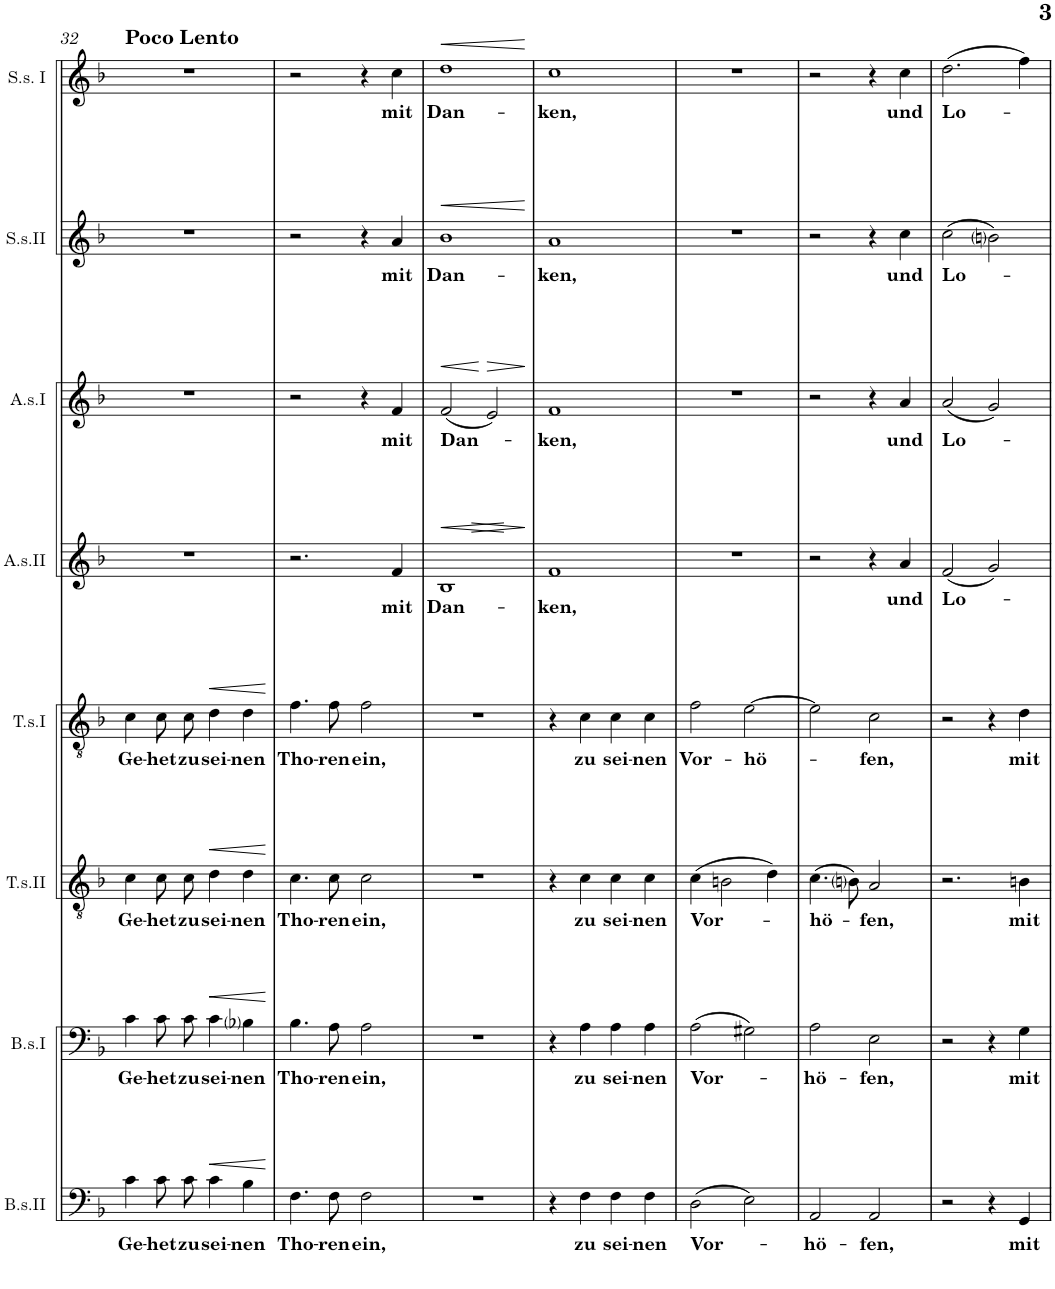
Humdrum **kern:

**kern	**text	**dynam	**kern	**text	**dynam	**kern	**text	**dynam	**kern	**text	**dynam	**kern	**text	**dynam	**kern	**text	**dynam	**kern	**text	**dynam	**kern	**text	**dynam
*part8	*part8	*part8	*part7	*part7	*part7	*part6	*part6	*part6	*part5	*part5	*part5	*part4	*part4	*part4	*part3	*part3	*part3	*part2	*part2	*part2	*part1	*part1	*part1
*staff8	*staff8	*staff8	*staff7	*staff7	*staff7	*staff6	*staff6	*staff6	*staff5	*staff5	*staff5	*staff4	*staff4	*staff4	*staff3	*staff3	*staff3	*staff2	*staff2	*staff2	*staff1	*staff1	*staff1
*I"Bass solo II	*	*	*I"Bass solo I	*	*	*I"Tenor solo II	*	*	*I"Tenor solo I	*	*	*I"Alto solo II	*	*	*I"Alto solo I	*	*	*I"Soprano solo II	*	*	*I"Soprano solo I	*	*
*I'B.s.II	*	*	*I'B.s.I	*	*	*I'T.s.II	*	*	*I'T.s.I	*	*	*I'A.s.II	*	*	*I'A.s.I	*	*	*I'S.s.II	*	*	*I'S.s. I	*	*
!!LO:PB:g=z
*clefF4	*	*	*clefF4	*	*	*clefGv2	*	*	*clefGv2	*	*	*clefG2	*	*	*clefG2	*	*	*clefG2	*	*	*clefG2	*	*
*k[b-]	*	*	*k[b-]	*	*	*k[b-]	*	*	*k[b-]	*	*	*k[b-]	*	*	*k[b-]	*	*	*k[b-]	*	*	*k[b-]	*	*
*M4/4	*	*	*M4/4	*	*	*M4/4	*	*	*M4/4	*	*	*M4/4	*	*	*M4/4	*	*	*M4/4	*	*	*M4/4	*	*
*met(c)	*	*	*met(c)	*	*	*met(c)	*	*	*met(c)	*	*	*met(c)	*	*	*met(c)	*	*	*met(c)	*	*	*met(c)	*	*
=32	=32	=32	=32	=32	=32	=32	=32	=32	=32	=32	=32	=32	=32	=32	=32	=32	=32	=32	=32	=32	=32	=32	=32
!	!LO:LY:b	!	!	!LO:LY:b	!	!	!LO:LY:b	!	!	!LO:LY:b	!	!	!	!	!	!	!	!	!	!	!	!	!
4c\	Ge-	.	4c\	Ge-	.	4c\	Ge-	.	4c\	Ge-	.	1r	.	.	1r	.	.	1r	.	.	1r	.	.
!	!LO:LY:b	!	!	!LO:LY:b	!	!	!LO:LY:b	!	!	!LO:LY:b	!	!	!	!	!	!	!	!	!	!	!	!	!
8c\L	-het	.	8c\L	-het	.	8c\L	-het	.	8c\L	-het	.	.	.	.	.	.	.	.	.	.	.	.	.
!	!LO:LY:b	!	!	!LO:LY:b	!	!	!LO:LY:b	!	!	!LO:LY:b	!	!	!	!	!	!	!	!	!	!	!	!	!
8c\J	zu	.	8c\J	zu	.	8c\J	zu	.	8c\J	zu	.	.	.	.	.	.	.	.	.	.	.	.	.
!	!LO:LY:b	!LO:HP:b	!	!LO:LY:b	!LO:HP:b	!	!LO:LY:b	!LO:HP:b	!	!LO:LY:b	!LO:HP:b	!	!	!	!	!	!	!	!	!	!	!	!
4c\	sei-	<	4c\	sei-	<	4d\	sei-	<	4d\	sei-	<	.	.	.	.	.	.	.	.	.	.	.	.
!	!LO:LY:b	!	!	!LO:LY:b	!	!	!LO:LY:b	!	!	!LO:LY:b	!	!	!	!	!	!	!	!	!	!	!	!	!
4B-\	-nen	.	4B-i\	-nen	.	4d\	-nen	.	4d\	-nen	.	.	.	.	.	.	.	.	.	.	.	.	.
.	.	[	.	.	[	.	.	[	.	.	[	.	.	.	.	.	.	.	.	.	.	.	.
=33	=33	=33	=33	=33	=33	=33	=33	=33	=33	=33	=33	=33	=33	=33	=33	=33	=33	=33	=33	=33	=33	=33	=33
!	!LO:LY:b	!	!	!LO:LY:b	!	!	!LO:LY:b	!	!	!LO:LY:b	!	!	!	!	!	!	!	!	!	!	!	!	!
4.F\	Tho-	.	4.B-\	Tho-	.	4.c\	Tho-	.	4.f\	Tho-	.	2.r	.	.	2r	.	.	2r	.	.	2r	.	.
!	!LO:LY:b	!	!	!LO:LY:b	!	!	!LO:LY:b	!	!	!LO:LY:b	!	!	!	!	!	!	!	!	!	!	!	!	!
8F\	-ren	.	8A\	-ren	.	8c\	-ren	.	8f\	-ren	.	.	.	.	.	.	.	.	.	.	.	.	.
!	!LO:LY:b	!	!	!LO:LY:b	!	!	!LO:LY:b	!	!	!LO:LY:b	!	!	!	!	!	!	!	!	!	!	!	!	!
2F\	ein,	.	2A\	ein,	.	2c\	ein,	.	2f\	ein,	.	.	.	.	4r	.	.	4r	.	.	4r	.	.
!	!	!	!	!	!	!	!	!	!	!	!	!	!LO:LY:b	!	!	!LO:LY:b	!	!	!LO:LY:b	!	!	!LO:LY:b	!
.	.	.	.	.	.	.	.	.	.	.	.	4f/	mit	.	4f/	mit	.	4a/	mit	.	4cc\	mit	.
=34	=34	=34	=34	=34	=34	=34	=34	=34	=34	=34	=34	=34	=34	=34	=34	=34	=34	=34	=34	=34	=34	=34	=34
!	!	!	!	!	!	!	!	!	!	!	!	!	!LO:LY:b	!LO:HP:b	!	!	!	!	!	!	!	!	!
!	!	!	!	!	!	!	!	!	!	!	!	!	!	!LO:HP:n=1:b	!	!LO:LY:b	!LO:HP:b	!	!LO:LY:b	!LO:HP:b	!	!LO:LY:b	!LO:HP:b
1r	.	.	1r	.	.	1r	.	.	1r	.	.	1B-	Dan-	< >	(2f/	Dan-	<	1b-	Dan-	<	1dd	Dan-	<
!	!	!	!	!	!	!	!	!	!	!	!	!	!	!	!	!	!LO:HP:n=1:b	!	!	!	!	!	!
.	.	.	.	.	.	.	.	.	.	.	.	.	.	.	2e/)	.	[ >	.	.	.	.	.	.
.	.	.	.	.	.	.	.	.	.	.	.	.	.	[	.	.	]	.	.	[	.	.	[
=35	=35	=35	=35	=35	=35	=35	=35	=35	=35	=35	=35	=35	=35	=35	=35	=35	=35	=35	=35	=35	=35	=35	=35
!	!	!	!	!	!	!	!	!	!	!	!	!	!LO:LY:b	!	!	!LO:LY:b	!	!	!LO:LY:b	!	!	!LO:LY:b	!
4r	.	.	4r	.	.	4r	.	.	4r	.	.	1f	-ken,	.	1f	-ken,	.	1a	-ken,	.	1cc	-ken,	.
!	!LO:LY:b	!	!	!LO:LY:b	!	!	!LO:LY:b	!	!	!LO:LY:b	!	!	!	!	!	!	!	!	!	!	!	!	!
4F\	zu	.	4A\	zu	.	4c\	zu	.	4c\	zu	.	.	.	.	.	.	.	.	.	.	.	.	.
!	!LO:LY:b	!	!	!LO:LY:b	!	!	!LO:LY:b	!	!	!LO:LY:b	!	!	!	!	!	!	!	!	!	!	!	!	!
4F\	sei-	.	4A\	sei-	.	4c\	sei-	.	4c\	sei-	.	.	.	.	.	.	.	.	.	.	.	.	.
!	!LO:LY:b	!	!	!LO:LY:b	!	!	!LO:LY:b	!	!	!LO:LY:b	!	!	!	!	!	!	!	!	!	!	!	!	!
4F\	-nen	.	4A\	-nen	.	4c\	-nen	.	4c\	-nen	.	.	.	.	.	.	.	.	.	.	.	.	.
.	.	.	.	.	.	.	.	.	.	.	.	.	.	]	.	.	.	.	.	.	.	.	.
=36	=36	=36	=36	=36	=36	=36	=36	=36	=36	=36	=36	=36	=36	=36	=36	=36	=36	=36	=36	=36	=36	=36	=36
!	!LO:LY:b	!	!	!LO:LY:b	!	!	!LO:LY:b	!	!	!LO:LY:b	!	!	!	!	!	!	!	!	!	!	!	!	!
(2D\	Vor-	.	(2A\	Vor-	.	(4c\	Vor-	.	2f\	Vor-	.	1r	.	.	1r	.	.	1r	.	.	1r	.	.
.	.	.	.	.	.	2Bn\	.	.	.	.	.	.	.	.	.	.	.	.	.	.	.	.	.
!	!	!	!	!	!	!	!	!	!	!LO:LY:b	!	!	!	!	!	!	!	!	!	!	!	!	!
2E\)	.	.	2G#X\)	.	.	.	.	.	[2e\	-hö-	.	.	.	.	.	.	.	.	.	.	.	.	.
.	.	.	.	.	.	4d\)	.	.	.	.	.	.	.	.	.	.	.	.	.	.	.	.	.
=37	=37	=37	=37	=37	=37	=37	=37	=37	=37	=37	=37	=37	=37	=37	=37	=37	=37	=37	=37	=37	=37	=37	=37
!	!LO:LY:b	!	!	!LO:LY:b	!	!	!LO:LY:b	!	!	!	!	!	!	!	!	!	!	!	!	!	!	!	!
2AA/	-hö-	.	2A\	-hö-	.	(4.c\	-hö-	.	2e\]	.	.	2r	.	.	2r	.	.	2r	.	.	2r	.	.
.	.	.	.	.	.	8Bni\)	.	.	.	.	.	.	.	.	.	.	.	.	.	.	.	.	.
!	!LO:LY:b	!	!	!LO:LY:b	!	!	!LO:LY:b	!	!	!LO:LY:b	!	!	!	!	!	!	!	!	!	!	!	!	!
2AA/	-fen,	.	2E\	-fen,	.	2A/	-fen,	.	2c\	-fen,	.	4r	.	.	4r	.	.	4r	.	.	4r	.	.
!	!	!	!	!	!	!	!	!	!	!	!	!	!LO:LY:b	!	!	!LO:LY:b	!	!	!LO:LY:b	!	!	!LO:LY:b	!
.	.	.	.	.	.	.	.	.	.	.	.	4a/	und	.	4a/	und	.	4cc\	und	.	4cc\	und	.
=38	=38	=38	=38	=38	=38	=38	=38	=38	=38	=38	=38	=38	=38	=38	=38	=38	=38	=38	=38	=38	=38	=38	=38
!	!	!	!	!	!	!	!	!	!	!	!	!	!LO:LY:b	!	!	!LO:LY:b	!	!	!LO:LY:b	!	!	!LO:LY:b	!
2r	.	.	2r	.	.	2.r	.	.	2r	.	.	(2f/	Lo-	.	(2a/	Lo-	.	(2cc\	Lo-	.	(2.dd\	Lo-	.
4r	.	.	4r	.	.	.	.	.	4r	.	.	2g/)	.	.	2g/)	.	.	2bni\)	.	.	.	.	.
!	!LO:LY:b	!	!	!LO:LY:b	!	!	!LO:LY:b	!	!	!LO:LY:b	!	!	!	!	!	!	!	!	!	!	!	!	!
4GG/	mit	.	4G\	mit	.	4Bn\	mit	.	4d\	mit	.	.	.	.	.	.	.	.	.	.	4ff\)	.	.
=	=	=	=	=	=	=	=	=	=	=	=	=	=	=	=	=	=	=	=	=	=	=	=
*-	*-	*-	*-	*-	*-	*-	*-	*-	*-	*-	*-	*-	*-	*-	*-	*-	*-	*-	*-	*-	*-	*-	*-
